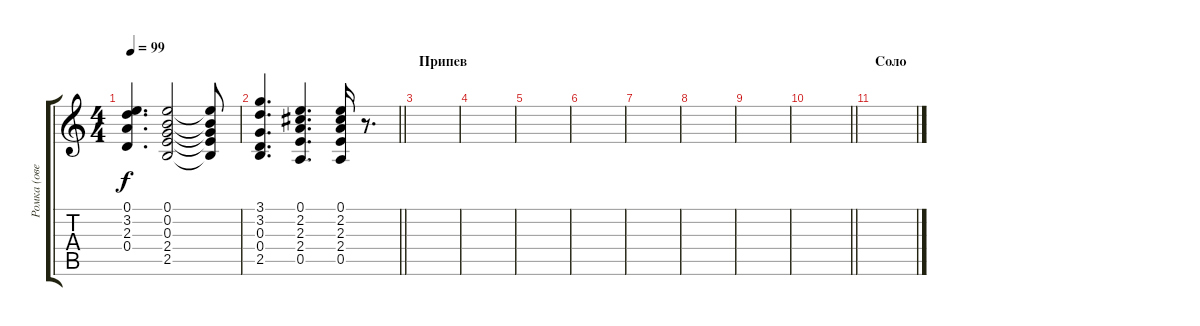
\track ("Ромка (овердрайв)" "Ромка (ове") {instrument overdrivenguitar}
\staff {score tabs}
\tuning (E4 B3 G3 D3 A2 E2) {hide}
\ts (4 4)
\tempo 99
\clef g2
\ks c
(0.1 3.2 2.3 0.4).4{d dy f} (0.1 0.2 0.3 2.4 2.5).2 (0.1{t} 0.2{t} 0.3{t} 2.4{t} 2.5{t}).8 |
\barLineRight lightlight
(3.1 3.2 0.3 0.4 2.5).4{d} (0.1 2.2 2.3 2.4 0.5).4{d} (0.1 2.2 2.3 2.4 0.5).16 r.8{d} |
\section ("" "Припев")
|
|
|
|
|
|
|
\barLineRight lightlight
|
\section ("" "Соло")
